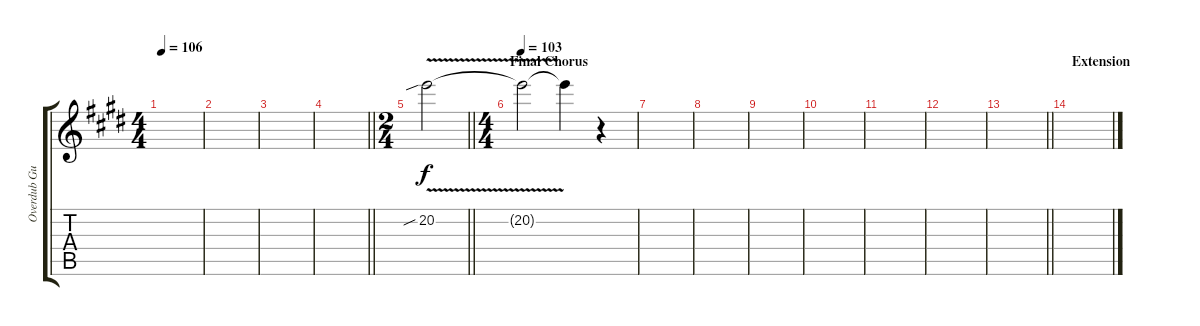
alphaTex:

\track ("Overdub Guitar 2" "Overdub Gu") {instrument overdrivenguitar}
\staff {score tabs}
\tuning (Db4 Ab3 E3 B2 Gb2 Db2) {hide}
\ts (4 4)
\tempo 106
\clef g2
\ks c#minor
|
|
|
\barLineRight lightlight
|
\ts (2 4)
\barLineRight lightlight
20.2{v sib}.2{balance 16} |
\ts (4 4)
\section ("" "Final Chorus")
\tempo 103
20.2{t}.2 20.2{t}.4{volume 0} r.4 |
|
|
|
|
|
|
\barLineRight lightlight
|
\section ("" "Extension")
